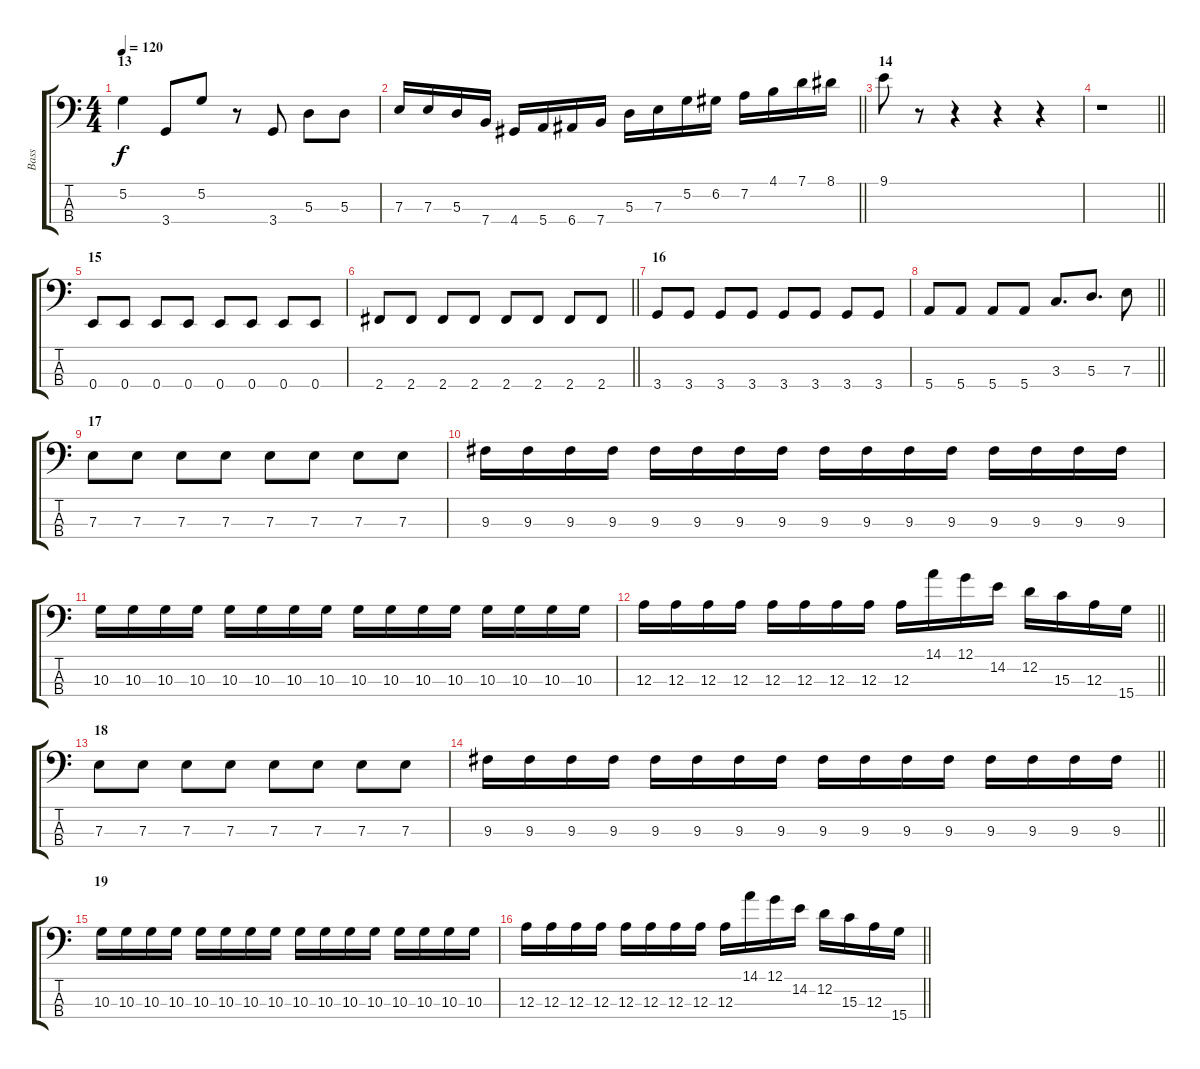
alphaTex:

\track ("Bass" "Bass") {instrument electricbassfinger}
\staff {score tabs}
\tuning (G2 D2 A1 E1) {hide}
\ts (4 4)
\section ("" "13")
\tempo 120
\clef f4
\ks c
5.2.4{dy f} 3.4.8 5.2.8 r.8 3.4.8 5.3.8 5.3.8 |
\barLineRight lightlight
7.3.16 7.3.16 5.3.16 7.4.16 4.4.16 5.4.16 6.4.16 7.4.16 5.3.16 7.3.16 5.2.16 6.2.16 7.2.16 4.1.16 7.1.16 8.1.16 |
\section ("" "14")
9.1.8 r.8 r.4 r.4 r.4 |
\barLineRight lightlight
r.1 |
\section ("" "15")
0.4.8 0.4.8 0.4.8 0.4.8 0.4.8 0.4.8 0.4.8 0.4.8 |
\barLineRight lightlight
2.4.8 2.4.8 2.4.8 2.4.8 2.4.8 2.4.8 2.4.8 2.4.8 |
\section ("" "16")
3.4.8 3.4.8 3.4.8 3.4.8 3.4.8 3.4.8 3.4.8 3.4.8 |
\barLineRight lightlight
5.4.8 5.4.8 5.4.8 5.4.8 3.3.8{d} 5.3.8{d} 7.3.8 |
\section ("" "17")
7.3.8 7.3.8 7.3.8 7.3.8 7.3.8 7.3.8 7.3.8 7.3.8 |
9.3.16 9.3.16 9.3.16 9.3.16 9.3.16 9.3.16 9.3.16 9.3.16 9.3.16 9.3.16 9.3.16 9.3.16 9.3.16 9.3.16 9.3.16 9.3.16 |
10.3.16 10.3.16 10.3.16 10.3.16 10.3.16 10.3.16 10.3.16 10.3.16 10.3.16 10.3.16 10.3.16 10.3.16 10.3.16 10.3.16 10.3.16 10.3.16 |
\barLineRight lightlight
12.3.16 12.3.16 12.3.16 12.3.16 12.3.16 12.3.16 12.3.16 12.3.16 12.3.16 14.1.16 12.1.16 14.2.16 12.2.16 15.3.16 12.3.16 15.4.16 |
\section ("" "18")
7.3.8 7.3.8 7.3.8 7.3.8 7.3.8 7.3.8 7.3.8 7.3.8 |
\barLineRight lightlight
9.3.16 9.3.16 9.3.16 9.3.16 9.3.16 9.3.16 9.3.16 9.3.16 9.3.16 9.3.16 9.3.16 9.3.16 9.3.16 9.3.16 9.3.16 9.3.16 |
\section ("" "19")
10.3.16 10.3.16 10.3.16 10.3.16 10.3.16 10.3.16 10.3.16 10.3.16 10.3.16 10.3.16 10.3.16 10.3.16 10.3.16 10.3.16 10.3.16 10.3.16 |
\barLineRight lightlight
12.3.16 12.3.16 12.3.16 12.3.16 12.3.16 12.3.16 12.3.16 12.3.16 12.3.16 14.1.16 12.1.16 14.2.16 12.2.16 15.3.16 12.3.16 15.4.16
